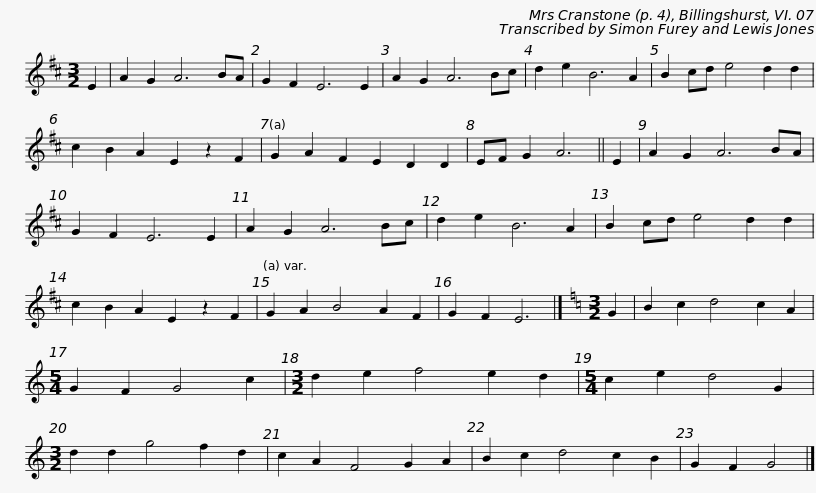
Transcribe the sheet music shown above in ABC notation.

X:1
L:1/8
M:3/2
I:linebreak $
K:D
V:1 treble
V:1
 E2 | A2 G2 A6 BA | G2 F2 E6 E2 | A2 G2 A6 Bc | d2 e2 B6 A2 |$ %5
 B2 cd e4 d2 d2 | c2 B2 A2 E2 z2 F2 | G2 A2 F2 E2 D2 D2 | EF G2 A6 ||$ E2 | %10
 A2 G2 A6 BA | G2 F2 E6 E2 | A2 G2 A6 Bc | d2 e2 B6 A2 |$ B2 cd e4 d2 d2 | %15
 c2 B2 A2 E2 z2 F2 | G2 A2 B4 A2 F2 | G2 F2 E6 |][K:C][M:3/2] G2 | B2 c2 d4 c2 A2 | %20
[M:5/4] G2 F2 G4 c2 |$[M:3/2] d2 e2 f4 e2 d2 |[M:5/4] c2 e2 d4 G2 |$[M:3/2] d2 d2 g4 f2 d2 | c2 A2 F4 G2 A2 | %25
 B2 c2 d4 c2 B2 | G2 F2 G4 |] %27
